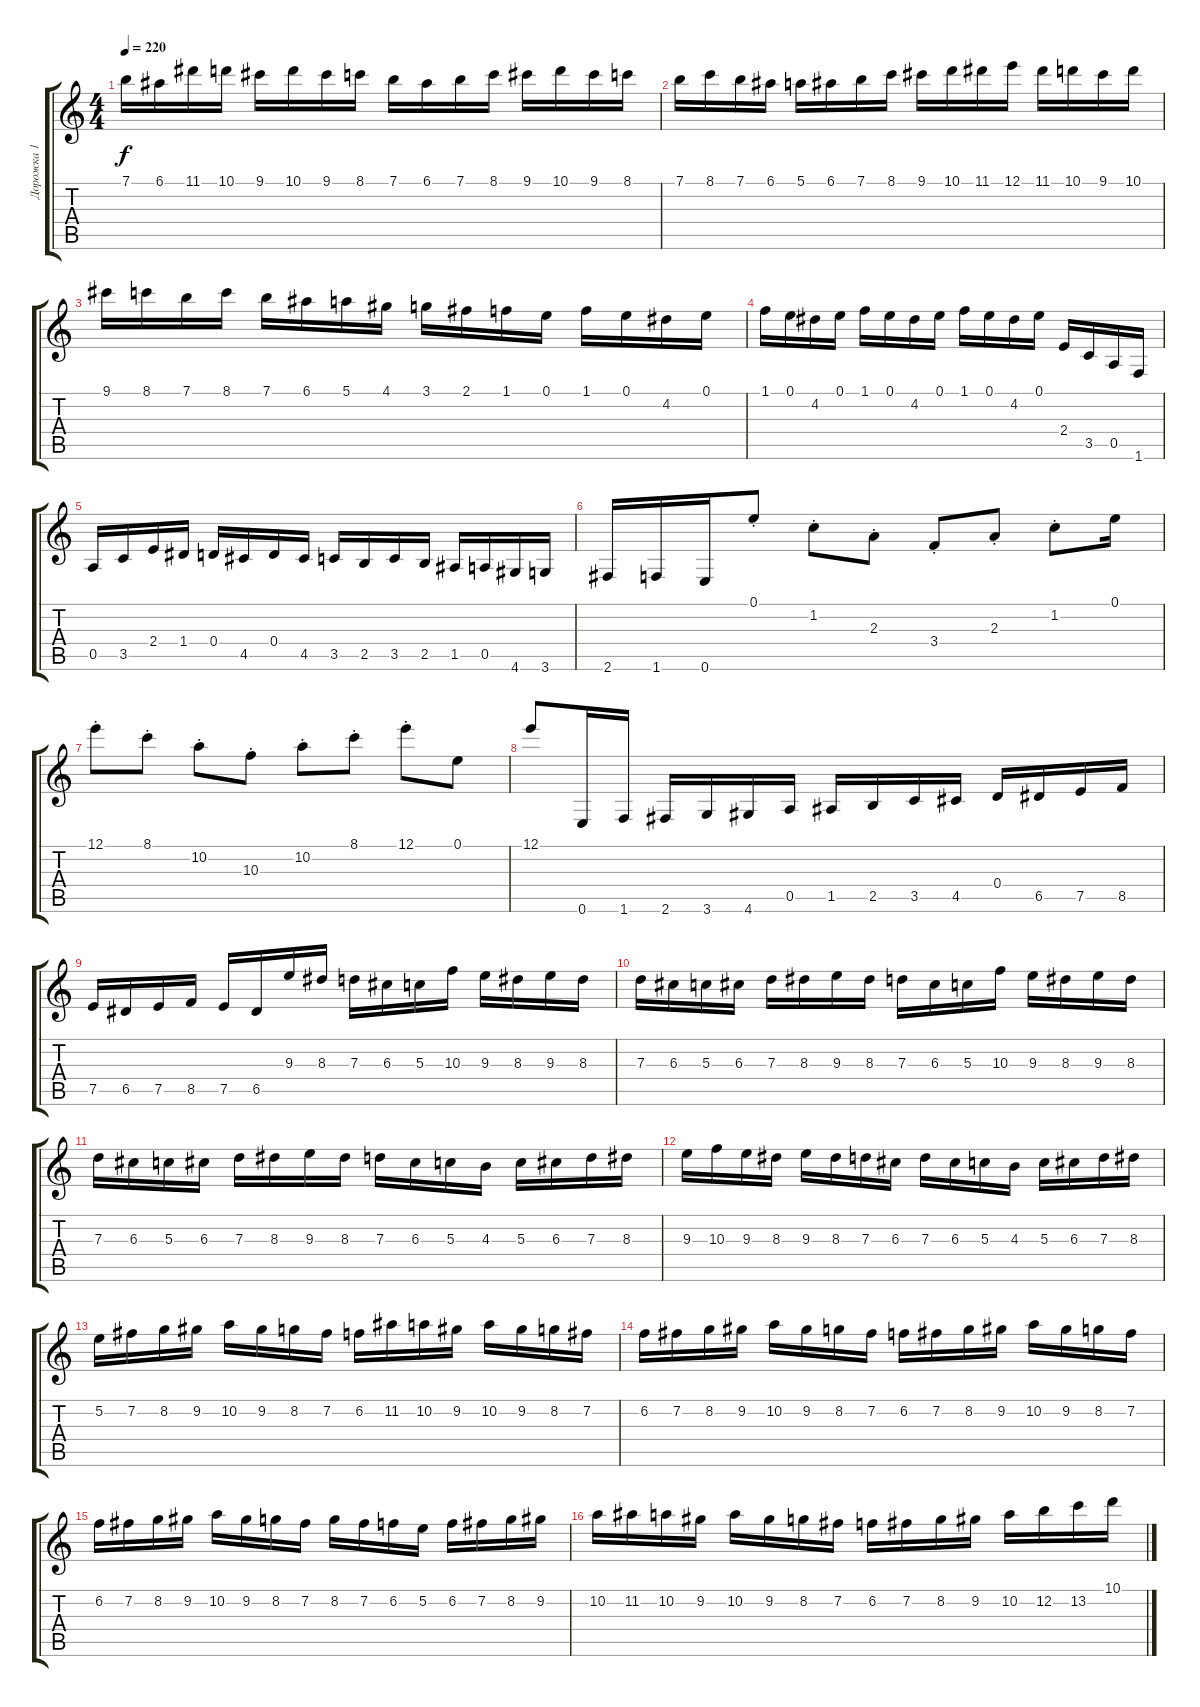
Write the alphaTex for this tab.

\track ("Дорожка 1" "Дорожка 1") {instrument acousticguitarsteel}
\staff {score tabs}
\tuning (E4 B3 G3 D3 A2 E2) {hide}
\ts (4 4)
\tempo 220
\clef g2
\ks c
7.1.16{dy f} 6.1.16 11.1.16 10.1.16 9.1.16 10.1.16 9.1.16 8.1.16 7.1.16 6.1.16 7.1.16 8.1.16 9.1.16 10.1.16 9.1.16 8.1.16 |
7.1.16 8.1.16 7.1.16 6.1.16 5.1.16 6.1.16 7.1.16 8.1.16 9.1.16 10.1.16 11.1.16 12.1.16 11.1.16 10.1.16 9.1.16 10.1.16 |
9.1.16 8.1.16 7.1.16 8.1.16 7.1.16 6.1.16 5.1.16 4.1.16 3.1.16 2.1.16 1.1.16 0.1.16 1.1.16 0.1.16 4.2.16 0.1.16 |
1.1.16 0.1.16 4.2.16 0.1.16 1.1.16 0.1.16 4.2.16 0.1.16 1.1.16 0.1.16 4.2.16 0.1.16 2.4.16 3.5.16 0.5.16 1.6.16 |
0.5.16 3.5.16 2.4.16 1.4.16 0.4.16 4.5.16 0.4.16 4.5.16 3.5.16 2.5.16 3.5.16 2.5.16 1.5.16 0.5.16 4.6.16 3.6.16 |
2.6.16 1.6.16 0.6.16 0.1{st}.8 1.2{st}.8 2.3{st}.8 3.4{st}.8 2.3{st}.8 1.2{st}.8 0.1.16 |
12.1{st}.8 8.1{st}.8 10.2{st}.8 10.3{st}.8 10.2{st}.8 8.1{st}.8 12.1{st}.8 0.1.8 |
12.1.8 0.6.16 1.6.16 2.6.16 3.6.16 4.6.16 0.5.16 1.5.16 2.5.16 3.5.16 4.5.16 0.4.16 6.5.16 7.5.16 8.5.16 |
7.5.16 6.5.16 7.5.16 8.5.16 7.5.16 6.5.16 9.3.16 8.3.16 7.3.16 6.3.16 5.3.16 10.3.16 9.3.16 8.3.16 9.3.16 8.3.16 |
7.3.16 6.3.16 5.3.16 6.3.16 7.3.16 8.3.16 9.3.16 8.3.16 7.3.16 6.3.16 5.3.16 10.3.16 9.3.16 8.3.16 9.3.16 8.3.16 |
7.3.16 6.3.16 5.3.16 6.3.16 7.3.16 8.3.16 9.3.16 8.3.16 7.3.16 6.3.16 5.3.16 4.3.16 5.3.16 6.3.16 7.3.16 8.3.16 |
9.3.16 10.3.16 9.3.16 8.3.16 9.3.16 8.3.16 7.3.16 6.3.16 7.3.16 6.3.16 5.3.16 4.3.16 5.3.16 6.3.16 7.3.16 8.3.16 |
5.2.16 7.2.16 8.2.16 9.2.16 10.2.16 9.2.16 8.2.16 7.2.16 6.2.16 11.2.16 10.2.16 9.2.16 10.2.16 9.2.16 8.2.16 7.2.16 |
6.2.16 7.2.16 8.2.16 9.2.16 10.2.16 9.2.16 8.2.16 7.2.16 6.2.16 7.2.16 8.2.16 9.2.16 10.2.16 9.2.16 8.2.16 7.2.16 |
6.2.16 7.2.16 8.2.16 9.2.16 10.2.16 9.2.16 8.2.16 7.2.16 8.2.16 7.2.16 6.2.16 5.2.16 6.2.16 7.2.16 8.2.16 9.2.16 |
10.2.16 11.2.16 10.2.16 9.2.16 10.2.16 9.2.16 8.2.16 7.2.16 6.2.16 7.2.16 8.2.16 9.2.16 10.2.16 12.2.16 13.2.16 10.1.16
